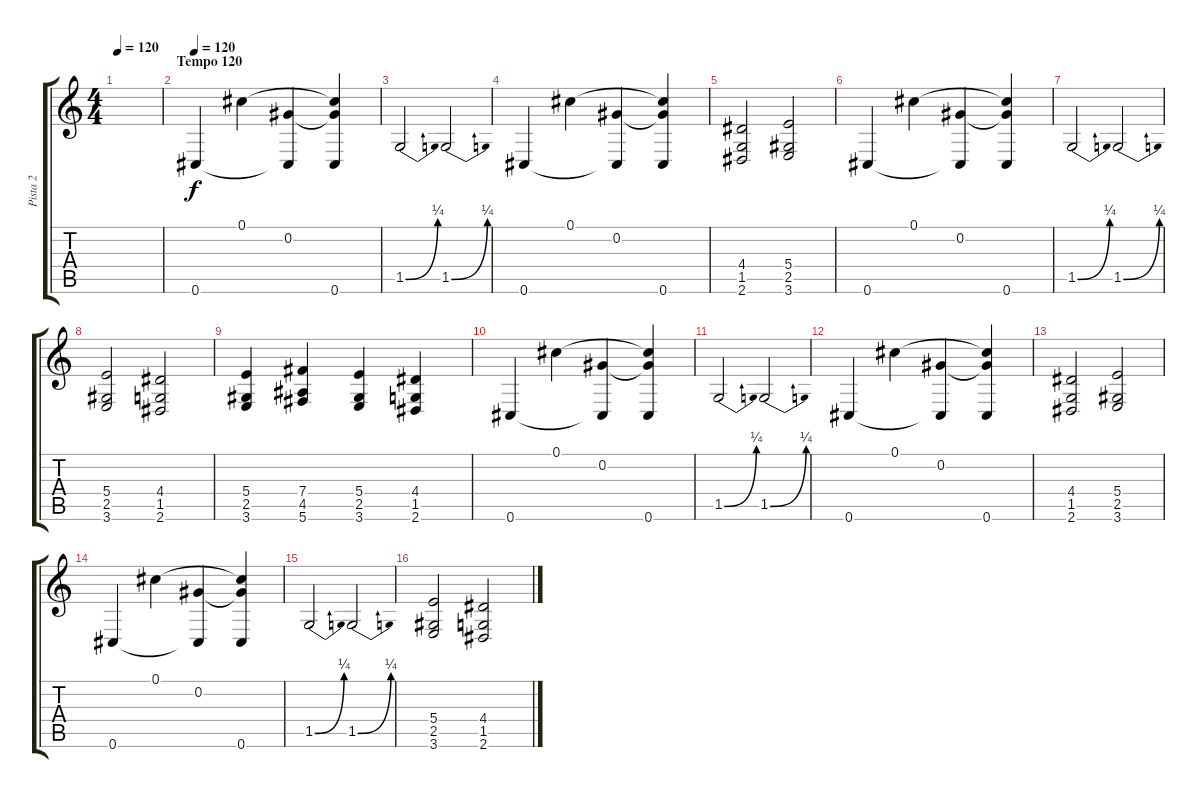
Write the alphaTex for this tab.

\track ("Pista 2" "Pista 2") {instrument distortionguitar}
\staff {score tabs}
\tuning (Db4 Ab3 E3 B2 Gb2 Db2) {hide}
\ts (4 4)
\tempo 120
\clef g2
\ks c
|
\section ("" "Tempo 120")
\tempo 120
0.6.4 0.1.4 (0.2 0.6{t}).4 (0.1{t} 0.2{t} 0.6).4 |
1.5{be (bend 0 0 60 1)}.2 1.5{be (bend 0 0 60 1)}.2 |
0.6.4 0.1.4 (0.2 0.6{t}).4 (0.1{t} 0.2{t} 0.6).4 |
(4.4 1.5 2.6).2 (5.4 2.5 3.6).2 |
0.6.4 0.1.4 (0.2 0.6{t}).4 (0.1{t} 0.2{t} 0.6).4 |
1.5{be (bend 0 0 60 1)}.2 1.5{be (bend 0 0 60 1)}.2 |
(5.4 2.5 3.6).2 (4.4 1.5 2.6).2 |
(5.4 2.5 3.6).4 (7.4 4.5 5.6).4 (5.4 2.5 3.6).4 (4.4 1.5 2.6).4 |
0.6.4 0.1.4 (0.2 0.6{t}).4 (0.1{t} 0.2{t} 0.6).4 |
1.5{be (bend 0 0 60 1)}.2 1.5{be (bend 0 0 60 1)}.2 |
0.6.4 0.1.4 (0.2 0.6{t}).4 (0.1{t} 0.2{t} 0.6).4 |
(4.4 1.5 2.6).2 (5.4 2.5 3.6).2 |
0.6.4 0.1.4 (0.2 0.6{t}).4 (0.1{t} 0.2{t} 0.6).4 |
1.5{be (bend 0 0 60 1)}.2 1.5{be (bend 0 0 60 1)}.2 |
(5.4 2.5 3.6).2 (4.4 1.5 2.6).2
